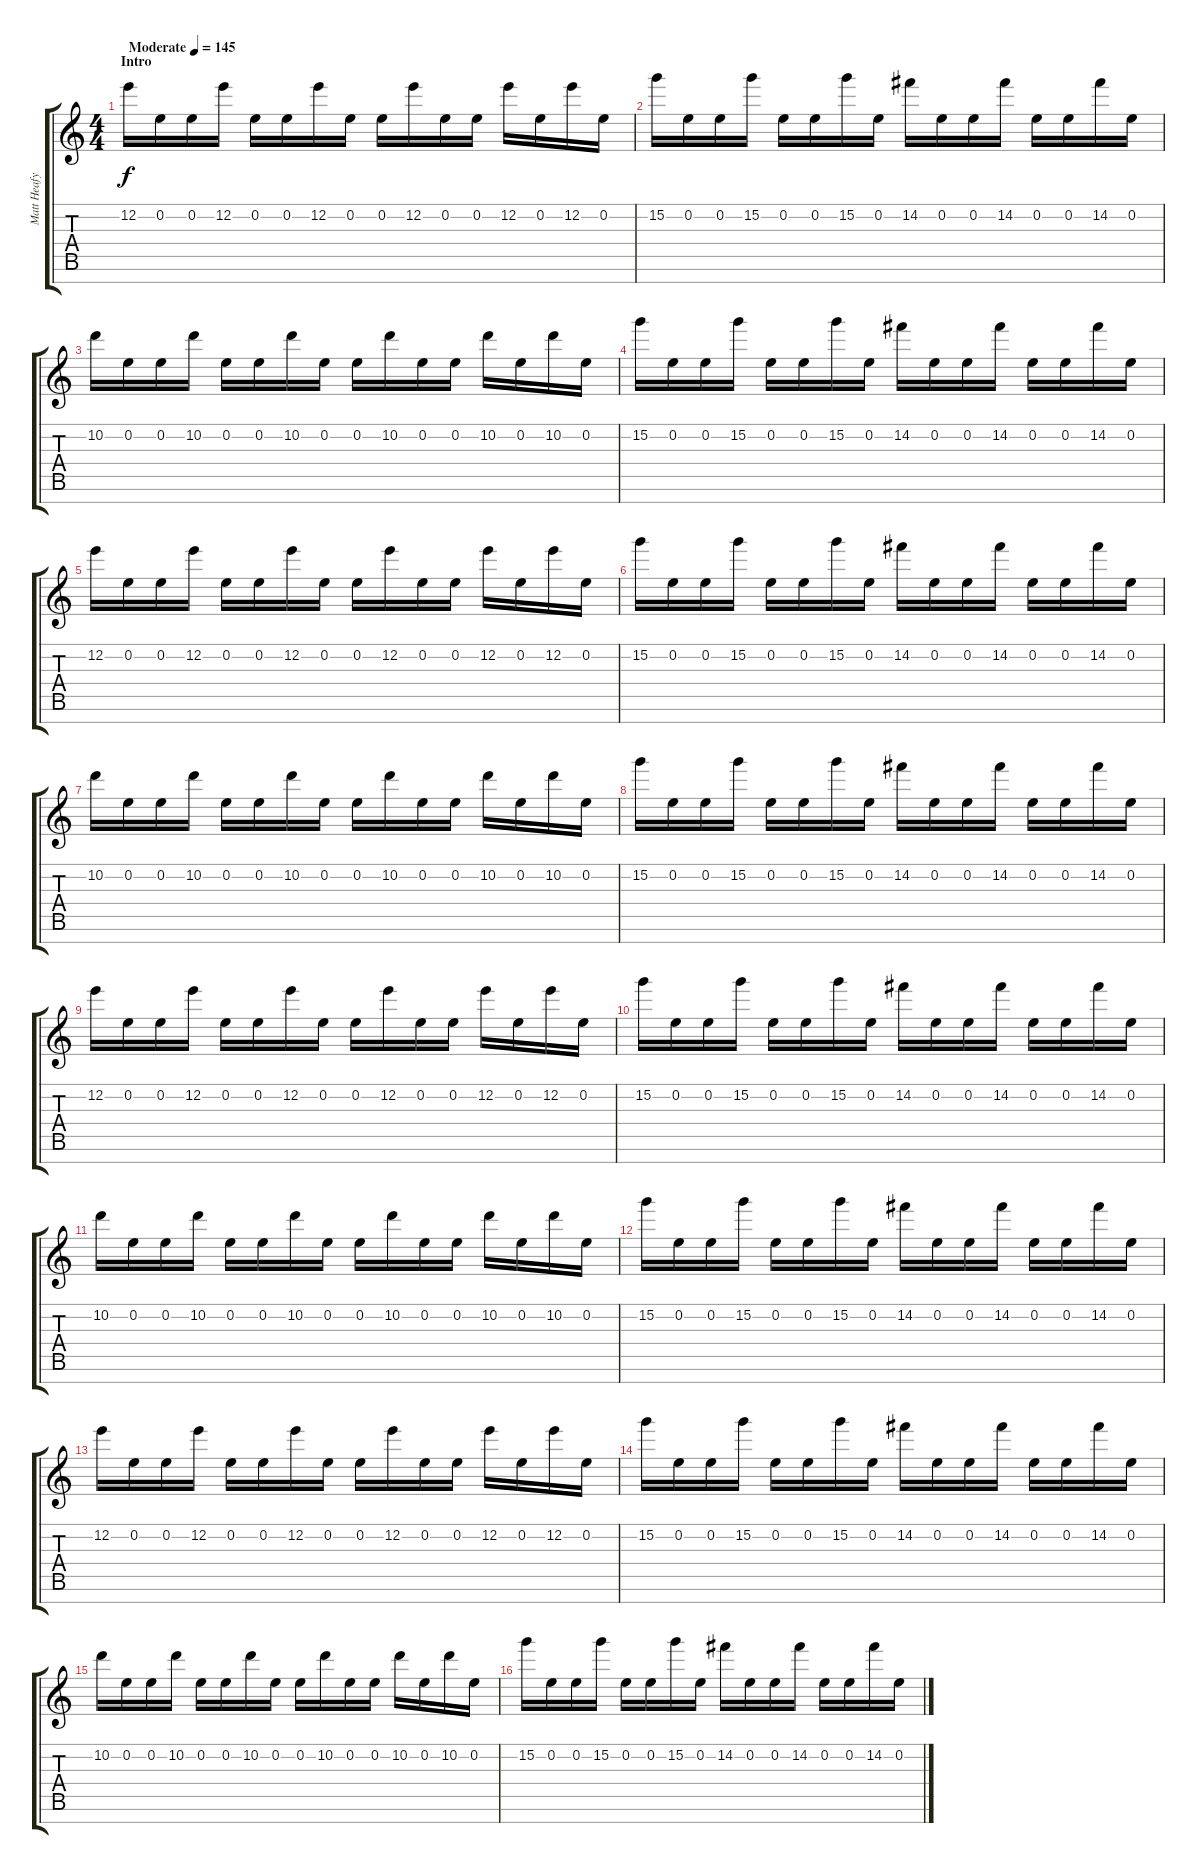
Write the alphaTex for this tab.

\track ("Matt Heafy" "Matt Heafy") {instrument distortionguitar}
\staff {score tabs}
\tuning (A4 E4 C4 G3 D3 A2 E2) {hide}
\ts (4 4)
\section ("" "Intro")
\tempo (145 "Moderate")
\clef g2
\ks c
12.2.16{dy f instrument distortionguitar} 0.2.16 0.2.16 12.2.16 0.2.16 0.2.16 12.2.16 0.2.16 0.2.16 12.2.16 0.2.16 0.2.16 12.2.16 0.2.16 12.2.16 0.2.16 |
15.2.16 0.2.16 0.2.16 15.2.16 0.2.16 0.2.16 15.2.16 0.2.16 14.2.16 0.2.16 0.2.16 14.2.16 0.2.16 0.2.16 14.2.16 0.2.16 |
10.2.16 0.2.16 0.2.16 10.2.16 0.2.16 0.2.16 10.2.16 0.2.16 0.2.16 10.2.16 0.2.16 0.2.16 10.2.16 0.2.16 10.2.16 0.2.16 |
15.2.16 0.2.16 0.2.16 15.2.16 0.2.16 0.2.16 15.2.16 0.2.16 14.2.16 0.2.16 0.2.16 14.2.16 0.2.16 0.2.16 14.2.16 0.2.16 |
12.2.16 0.2.16 0.2.16 12.2.16 0.2.16 0.2.16 12.2.16 0.2.16 0.2.16 12.2.16 0.2.16 0.2.16 12.2.16 0.2.16 12.2.16 0.2.16 |
15.2.16 0.2.16 0.2.16 15.2.16 0.2.16 0.2.16 15.2.16 0.2.16 14.2.16 0.2.16 0.2.16 14.2.16 0.2.16 0.2.16 14.2.16 0.2.16 |
10.2.16 0.2.16 0.2.16 10.2.16 0.2.16 0.2.16 10.2.16 0.2.16 0.2.16 10.2.16 0.2.16 0.2.16 10.2.16 0.2.16 10.2.16 0.2.16 |
15.2.16 0.2.16 0.2.16 15.2.16 0.2.16 0.2.16 15.2.16 0.2.16 14.2.16 0.2.16 0.2.16 14.2.16 0.2.16 0.2.16 14.2.16 0.2.16 |
12.2.16 0.2.16 0.2.16 12.2.16 0.2.16 0.2.16 12.2.16 0.2.16 0.2.16 12.2.16 0.2.16 0.2.16 12.2.16 0.2.16 12.2.16 0.2.16 |
15.2.16 0.2.16 0.2.16 15.2.16 0.2.16 0.2.16 15.2.16 0.2.16 14.2.16 0.2.16 0.2.16 14.2.16 0.2.16 0.2.16 14.2.16 0.2.16 |
10.2.16 0.2.16 0.2.16 10.2.16 0.2.16 0.2.16 10.2.16 0.2.16 0.2.16 10.2.16 0.2.16 0.2.16 10.2.16 0.2.16 10.2.16 0.2.16 |
15.2.16 0.2.16 0.2.16 15.2.16 0.2.16 0.2.16 15.2.16 0.2.16 14.2.16 0.2.16 0.2.16 14.2.16 0.2.16 0.2.16 14.2.16 0.2.16 |
12.2.16 0.2.16 0.2.16 12.2.16 0.2.16 0.2.16 12.2.16 0.2.16 0.2.16 12.2.16 0.2.16 0.2.16 12.2.16 0.2.16 12.2.16 0.2.16 |
15.2.16 0.2.16 0.2.16 15.2.16 0.2.16 0.2.16 15.2.16 0.2.16 14.2.16 0.2.16 0.2.16 14.2.16 0.2.16 0.2.16 14.2.16 0.2.16 |
10.2.16 0.2.16 0.2.16 10.2.16 0.2.16 0.2.16 10.2.16 0.2.16 0.2.16 10.2.16 0.2.16 0.2.16 10.2.16 0.2.16 10.2.16 0.2.16 |
15.2.16 0.2.16 0.2.16 15.2.16 0.2.16 0.2.16 15.2.16 0.2.16 14.2.16 0.2.16 0.2.16 14.2.16 0.2.16 0.2.16 14.2.16 0.2.16
